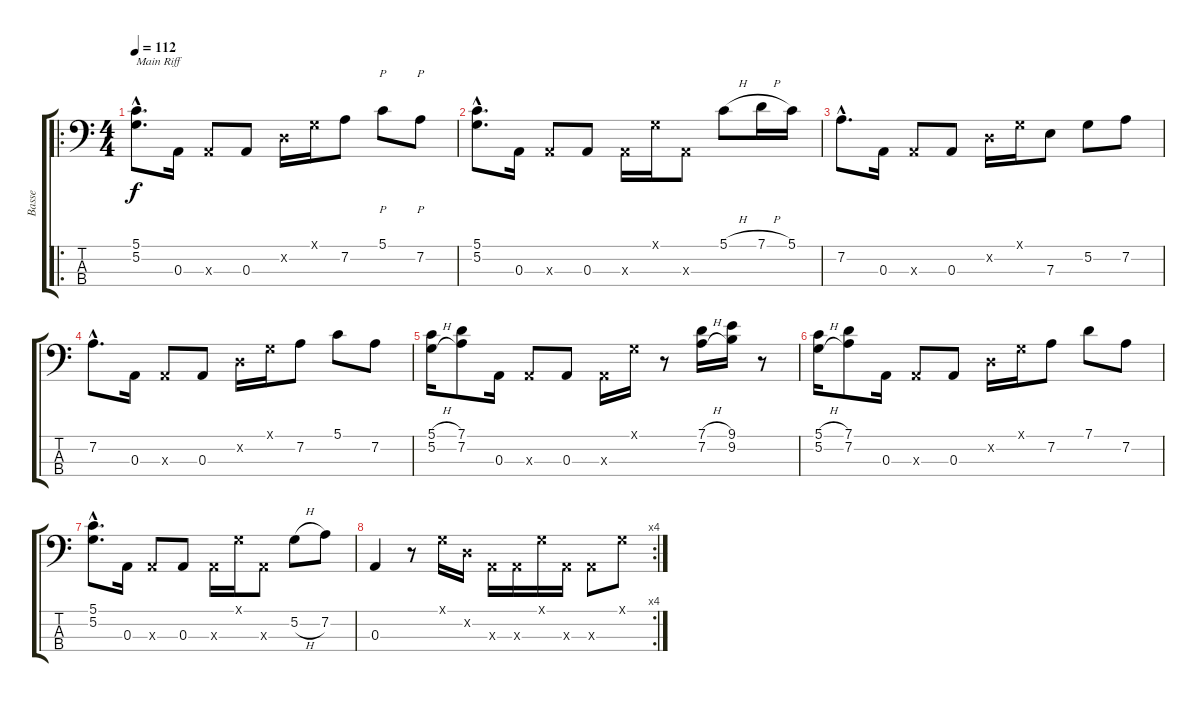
\track ("Basse" "Basse") {instrument slapbass1}
\staff {score tabs}
\tuning (G2 D2 A1 E1) {hide}
\ro
\ts (4 4)
\tempo 112
\clef f4
\ks c
(5.1{hac} 5.2{hac}).8{d txt "Main Riff" dy f instrument slapbass1} 0.3.16 0.3{x}.8 0.3.8 0.2{x}.16 0.1{x}.16 7.2.8 5.1.8{p} 7.2.8{p} |
(5.1{hac} 5.2{hac}).8{d} 0.3.16 0.3{x}.8 0.3.8 0.3{x}.16 0.1{x}.16 0.3{x}.8 5.1{h}.8 7.1{h}.16 5.1.16 |
7.2{hac}.8{d} 0.3.16 0.3{x}.8 0.3.8 0.2{x}.16 0.1{x}.16 7.3.8 5.2.8 7.2.8 |
7.2{hac}.8{d} 0.3.16 0.3{x}.8 0.3.8 0.2{x}.16 0.1{x}.16 7.2.8 5.1.8 7.2.8 |
(5.1{h} 5.2{h}).16 (7.1 7.2).8 0.3.16 0.3{x}.8 0.3.8 0.3{x}.16 0.1{x}.16 r.8 (7.1{h} 7.2{h}).16 (9.1 9.2).16 r.8 |
(5.1{h} 5.2{h}).16 (7.1 7.2).8 0.3.16 0.3{x}.8 0.3.8 0.2{x}.16 0.1{x}.16 7.2.8 7.1.8 7.2.8 |
(5.1{hac} 5.2{hac}).8{d} 0.3.16 0.3{x}.8 0.3.8 0.3{x}.16 0.1{x}.16 0.3{x}.8 5.2{h}.8 7.2.8 |
\rc 4
0.3.4 r.8 0.1{x}.16 0.2{x}.16 0.3{x}.16 0.3{x}.16 0.1{x}.16 0.3{x}.16 0.3{x}.8 0.1{x}.8
